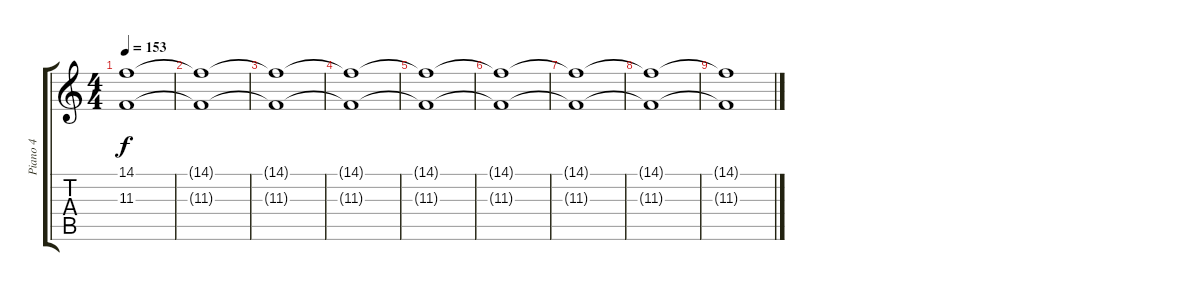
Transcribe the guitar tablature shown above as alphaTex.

\track ("Piano 4" "Piano 4") {instrument acousticgrandpiano}
\staff {score tabs}
\tuning (Eb4 Bb3 Gb3 Db3 Ab2 Db2) {hide}
\ts (4 4)
\tempo 153
\clef g2
\ks c
(14.1{t} 11.3{t}).1{dy f} |
(14.1{t} 11.3{t}).1 |
(14.1{t} 11.3{t}).1 |
(14.1{t} 11.3{t}).1 |
(14.1{t} 11.3{t}).1 |
(14.1{t} 11.3{t}).1 |
(14.1{t} 11.3{t}).1 |
(14.1{t} 11.3{t}).1 |
(14.1{t} 11.3{t}).1
